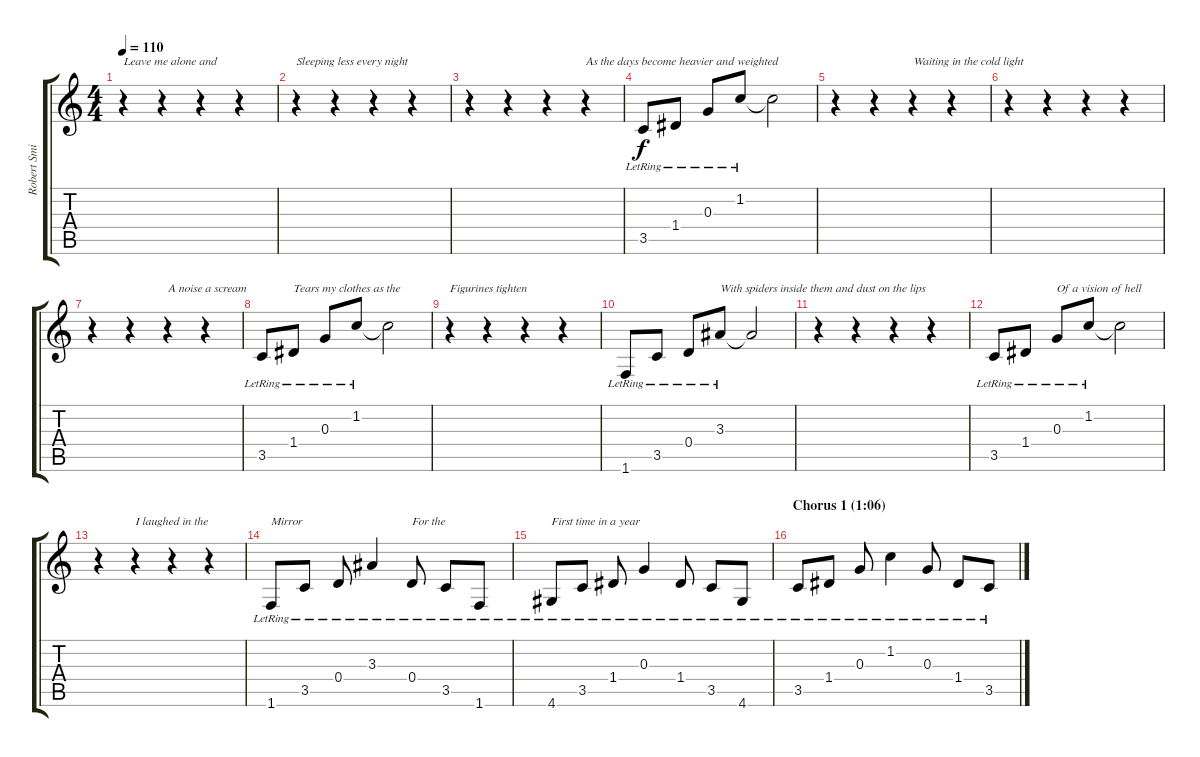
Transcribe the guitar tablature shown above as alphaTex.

\track ("Robert Smith (rhythm guitar)" "Robert Smi") {instrument electricguitarclean}
\staff {score tabs}
\tuning (E4 B3 G3 D3 A2 E2) {hide}
\ts (4 4)
\tempo 110
\clef g2
\ks c
r.4{txt "Leave me alone and" dy f} r.4 r.4 r.4 |
r.4{txt "Sleeping less every night"} r.4 r.4 r.4 |
r.4 r.4 r.4 r.4{txt "As the days become heavier and weighted"} |
3.5{lr}.8 1.4{lr}.8 0.3{lr}.8 1.2{lr}.8 1.2{t}.2 |
r.4 r.4 r.4{txt "Waiting in the cold light"} r.4 |
r.4 r.4 r.4 r.4 |
r.4 r.4 r.4{txt "A noise a scream"} r.4 |
3.5{lr}.8 1.4{lr}.8{txt "Tears my clothes as the"} 0.3{lr}.8 1.2{lr}.8 1.2{t}.2 |
r.4{txt "Figurines tighten"} r.4 r.4 r.4 |
1.6{lr}.8 3.5{lr}.8 0.4{lr}.8 3.3{lr}.8{txt "With spiders inside them and dust on the lips"} 3.3{t}.2 |
r.4 r.4 r.4 r.4 |
3.5{lr}.8 1.4{lr}.8 0.3{lr}.8{txt "Of a vision of hell"} 1.2{lr}.8 1.2{t}.2 |
r.4 r.4{txt "I laughed in the"} r.4 r.4 |
1.6{lr}.8{txt "Mirror"} 3.5{lr}.8 0.4{lr}.8 3.3{lr}.4 0.4{lr}.8{txt "For the"} 3.5{lr}.8 1.6{lr}.8 |
4.6{lr}.8{txt "First time in a year"} 3.5{lr}.8 1.4{lr}.8 0.3{lr}.4 1.4{lr}.8 3.5{lr}.8 4.6{lr}.8 |
\section ("" "Chorus 1 (1:06)")
3.5{lr}.8 1.4{lr}.8 0.3{lr}.8 1.2{lr}.4 0.3{lr}.8 1.4{lr}.8 3.5{lr}.8
